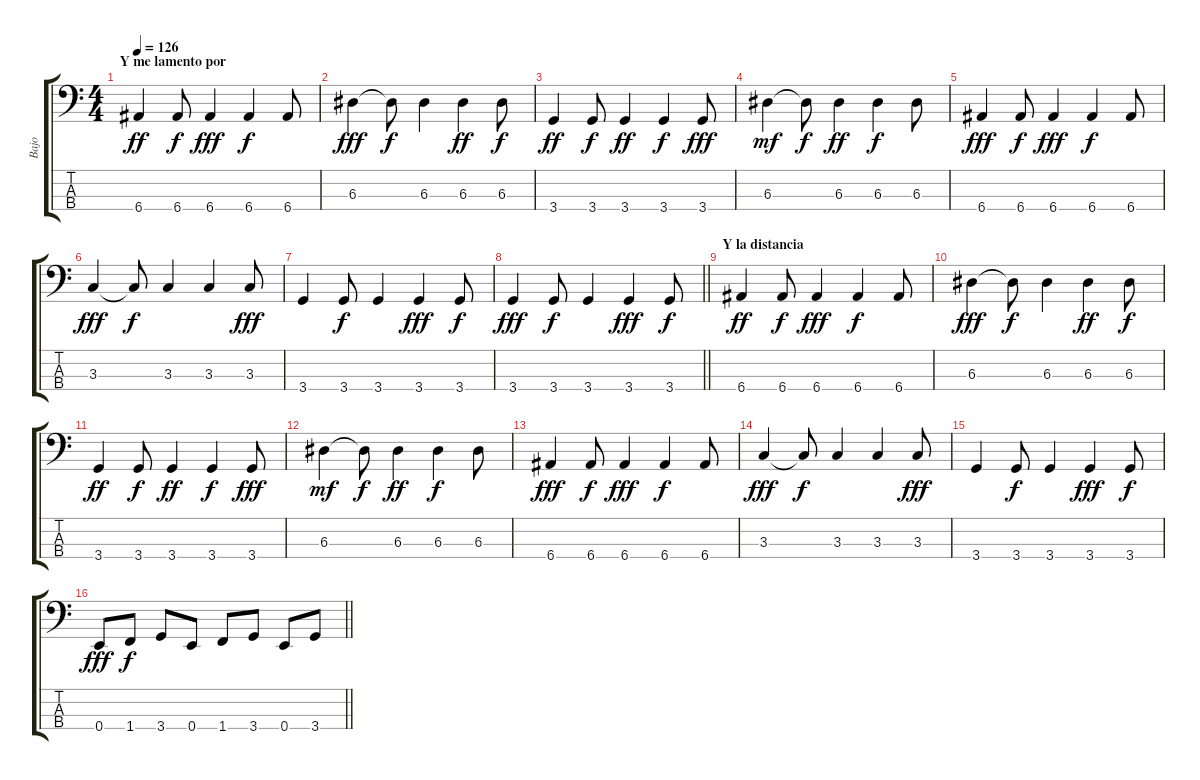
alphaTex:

\track ("Bajo" "Bajo") {instrument electricbassfinger}
\staff {score tabs}
\tuning (G2 D2 A1 E1) {hide}
\ts (4 4)
\section ("" "Y me lamento por")
\tempo 126
\clef f4
\ks c
6.4.4{dy ff} 6.4.8{dy f} 6.4.4{dy fff} 6.4.4{dy f} 6.4.8 |
6.3.4{dy fff} 6.3{t}.8{dy f} 6.3.4 6.3.4{dy ff} 6.3.8{dy f} |
3.4.4{dy ff} 3.4.8{dy f} 3.4.4{dy ff} 3.4.4{dy f} 3.4.8{dy fff} |
6.3.4{dy mf} 6.3{t}.8{dy f} 6.3.4{dy ff} 6.3.4{dy f} 6.3.8 |
6.4.4{dy fff} 6.4.8{dy f} 6.4.4{dy fff} 6.4.4{dy f} 6.4.8 |
3.3.4{dy fff} 3.3{t}.8{dy f} 3.3.4 3.3.4 3.3.8{dy fff} |
3.4.4 3.4.8{dy f} 3.4.4 3.4.4{dy fff} 3.4.8{dy f} |
\barLineRight lightlight
3.4.4{dy fff} 3.4.8{dy f} 3.4.4 3.4.4{dy fff} 3.4.8{dy f} |
\section ("" "Y la distancia")
6.4.4{dy ff} 6.4.8{dy f} 6.4.4{dy fff} 6.4.4{dy f} 6.4.8 |
6.3.4{dy fff} 6.3{t}.8{dy f} 6.3.4 6.3.4{dy ff} 6.3.8{dy f} |
3.4.4{dy ff} 3.4.8{dy f} 3.4.4{dy ff} 3.4.4{dy f} 3.4.8{dy fff} |
6.3.4{dy mf} 6.3{t}.8{dy f} 6.3.4{dy ff} 6.3.4{dy f} 6.3.8 |
6.4.4{dy fff} 6.4.8{dy f} 6.4.4{dy fff} 6.4.4{dy f} 6.4.8 |
3.3.4{dy fff} 3.3{t}.8{dy f} 3.3.4 3.3.4 3.3.8{dy fff} |
3.4.4 3.4.8{dy f} 3.4.4 3.4.4{dy fff} 3.4.8{dy f} |
\barLineRight lightlight
0.4.8{dy fff} 1.4.8{dy f} 3.4.8 0.4.8 1.4.8 3.4.8 0.4.8 3.4.8
